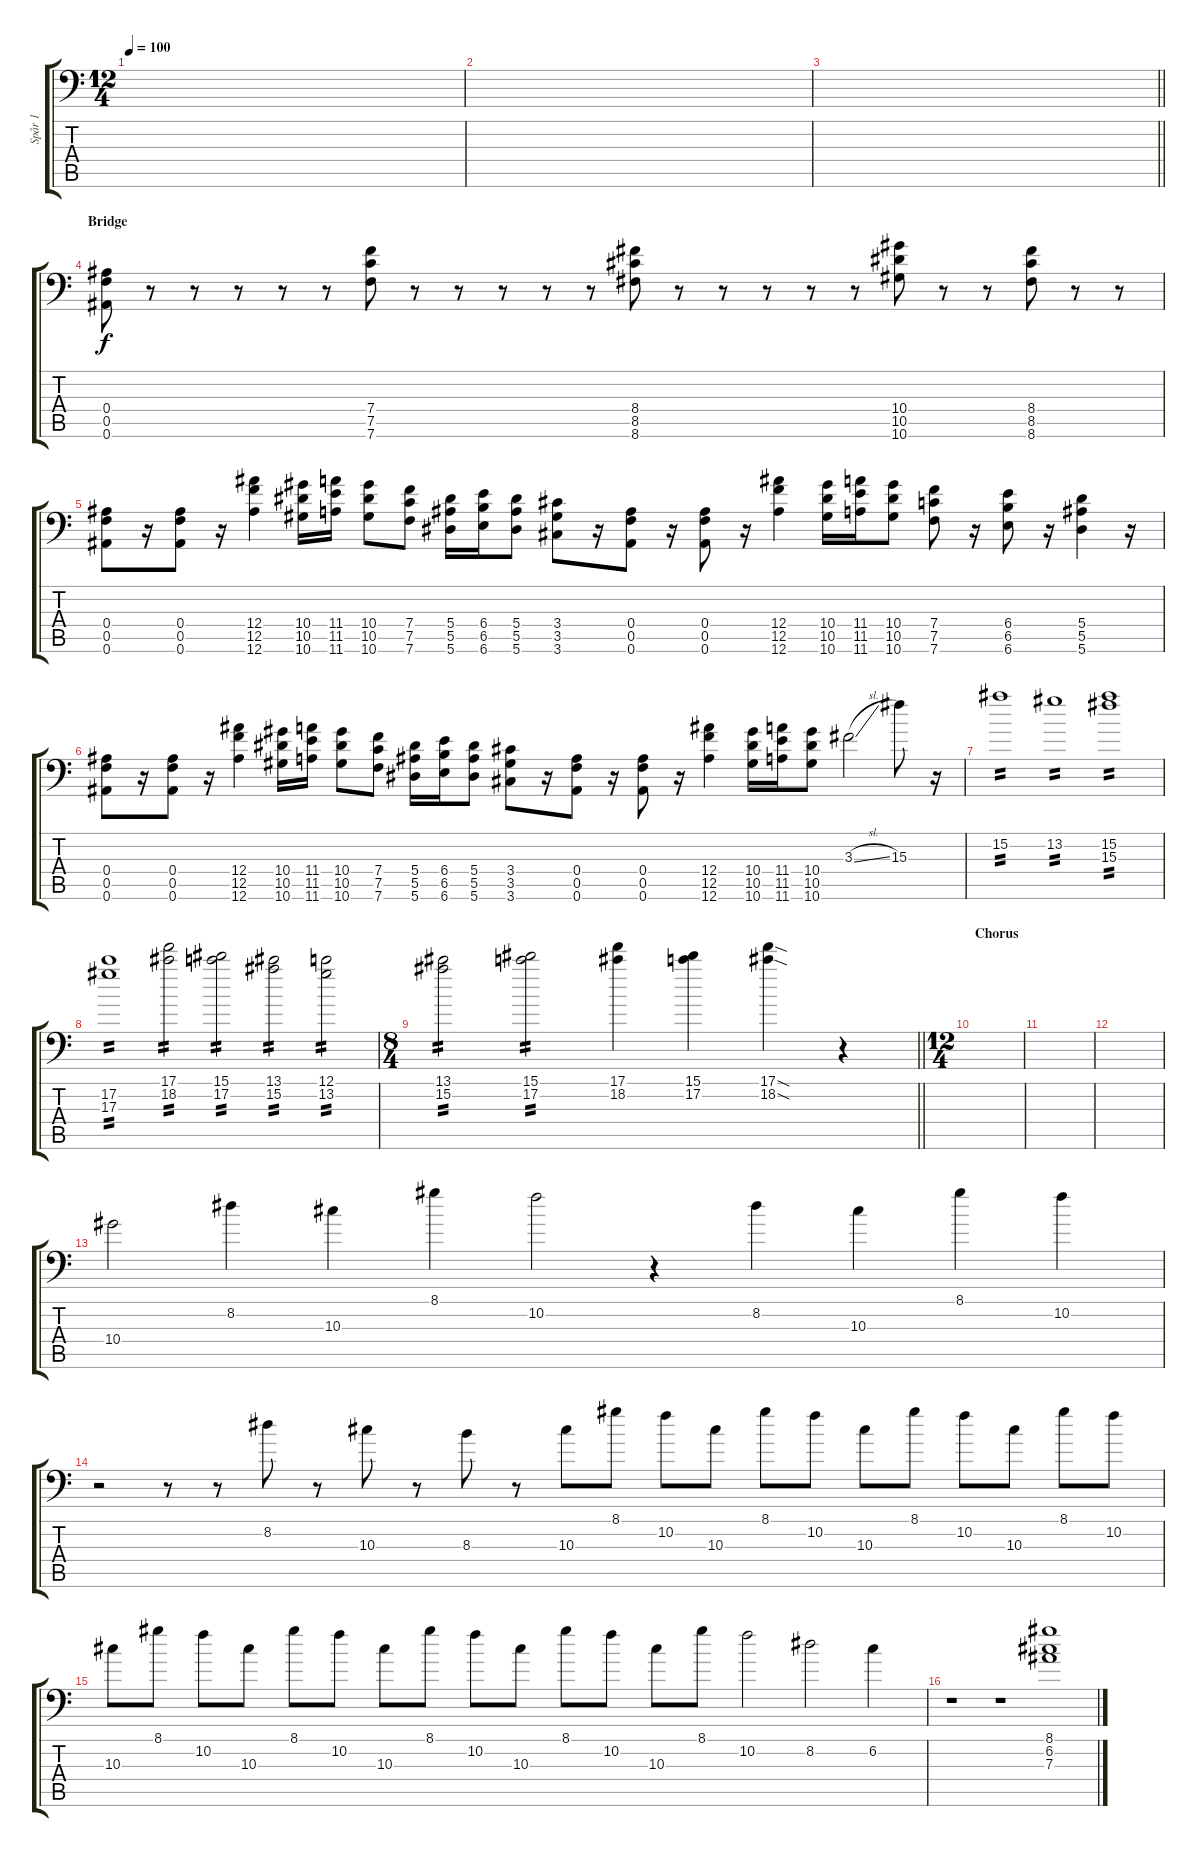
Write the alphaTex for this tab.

\track ("Spår 1" "Spår 1") {instrument overdrivenguitar}
\staff {score tabs}
\tuning (C4 G3 Eb3 Bb2 F2 Bb1) {hide}
\ts (12 4)
\tempo 100
\clef f4
\ks c
|
|
\barLineRight lightlight
|
\section ("" "Bridge")
(0.4 0.5 0.6).8 r.8 r.8 r.8 r.8 r.8 (7.4 7.5 7.6).8 r.8 r.8 r.8 r.8 r.8 (8.4 8.5 8.6).8 r.8 r.8 r.8 r.8 r.8 (10.4 10.5 10.6).8 r.8 r.8 (8.4 8.5 8.6).8 r.8 r.8 |
(0.4 0.5 0.6).8 r.16 (0.4 0.5 0.6).8 r.16 (12.4 12.5 12.6).4 (10.4 10.5 10.6).16 (11.4 11.5 11.6).16 (10.4 10.5 10.6).8 (7.4 7.5 7.6).8 (5.4 5.5 5.6).16 (6.4 6.5 6.6).16 (5.4 5.5 5.6).8 (3.4 3.5 3.6).8 r.16 (0.4 0.5 0.6).8 r.16 (0.4 0.5 0.6).8 r.16 (12.4 12.5 12.6).4 (10.4 10.5 10.6).16 (11.4 11.5 11.6).16 (10.4 10.5 10.6).8 (7.4 7.5 7.6).8 r.16 (6.4 6.5 6.6).8 r.16 (5.4 5.5 5.6).4 r.16 |
(0.4 0.5 0.6).8 r.16 (0.4 0.5 0.6).8 r.16 (12.4 12.5 12.6).4 (10.4 10.5 10.6).16 (11.4 11.5 11.6).16 (10.4 10.5 10.6).8 (7.4 7.5 7.6).8 (5.4 5.5 5.6).16 (6.4 6.5 6.6).16 (5.4 5.5 5.6).8 (3.4 3.5 3.6).8 r.16 (0.4 0.5 0.6).8 r.16 (0.4 0.5 0.6).8 r.16 (12.4 12.5 12.6).4 (10.4 10.5 10.6).16 (11.4 11.5 11.6).16 (10.4 10.5 10.6).8 3.3{sl}.2 15.3.8 r.16 |
15.2.1{tp 2} 13.2.1{tp 2} (15.2 15.3).1{tp 2} |
(17.2 17.3).1{tp 2} (17.1 18.2).2{tp 2} (15.1 17.2).2{tp 2} (13.1 15.2).2{tp 2} (12.1 13.2).2{tp 2} |
\ts (8 4)
\barLineRight lightlight
(13.1 15.2).2{tp 2} (15.1 17.2).2{tp 2} (17.1 18.2).4 (15.1 17.2).4 (17.1{sod} 18.2{sod}).4 r.4 |
\ts (12 4)
\section ("" "Chorus")
|
|
|
10.4.2 8.2.4 10.3.4 8.1.4 10.2.2 r.4 8.2.4 10.3.4 8.1.4 10.2.4 |
r.2 r.8 r.8 8.2.8 r.8 10.3.8 r.8 8.3.8 r.8 10.3.8 8.1.8 10.2.8 10.3.8 8.1.8 10.2.8 10.3.8 8.1.8 10.2.8 10.3.8 8.1.8 10.2.8 |
10.3.8 8.1.8 10.2.8 10.3.8 8.1.8 10.2.8 10.3.8 8.1.8 10.2.8 10.3.8 8.1.8 10.2.8 10.3.8 8.1.8 10.2.2 8.2.2 6.2.4 |
r.1 r.1 (8.1 6.2 7.3).1{instrument electricguitarclean}
